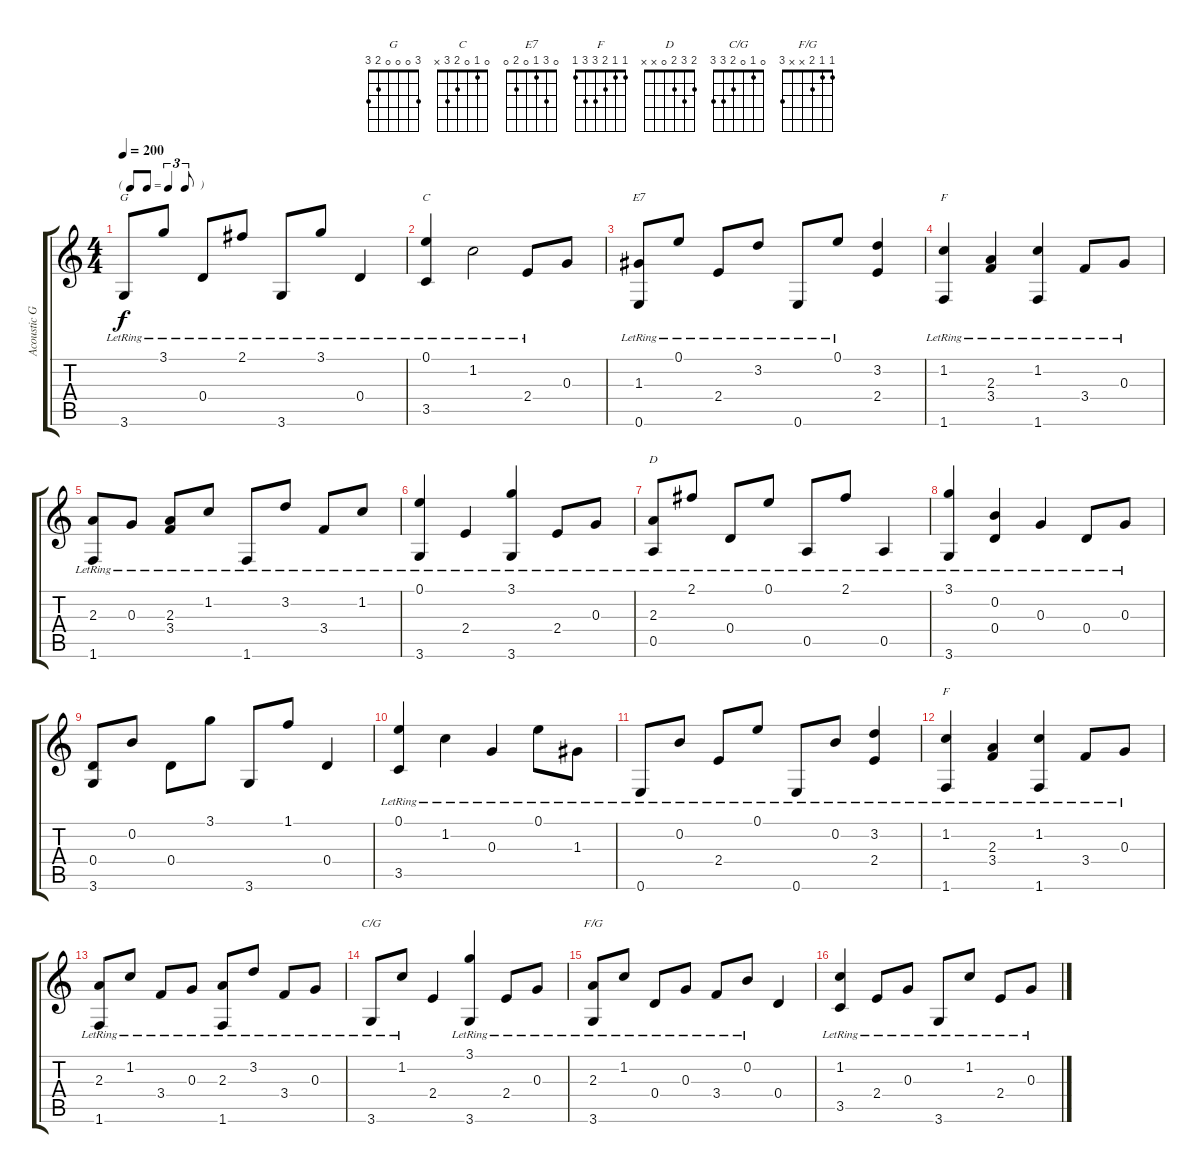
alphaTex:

\track ("Acoustic Guitar" "Acoustic G") {instrument acousticguitarsteel}
\staff {score tabs}
\tuning (E4 B3 G3 D3 A2 E2) {hide}
\chord ("G" 3 0 0 0 2 3)
\chord ("C" 0 1 0 2 3 x)
\chord ("E7" 0 3 1 0 2 0)
\chord ("F" 1 1 2 3 0 1)
\chord ("D" 2 3 2 0 x x)
\chord ("F" 1 1 2 3 3 1)
\chord ("C/G" 0 1 0 2 3 3)
\chord ("F/G" 1 1 2 x x 3)
\ts (4 4)
\tf triplet8th
\tempo 200
\clef g2
\ks c
3.6{lr}.8{ch "G" dy f instrument acousticguitarsteel} 3.1{lr}.8 0.4{lr}.8 2.1{lr}.8 3.6{lr}.8 3.1{lr}.8 0.4{lr}.4 |
(0.1{lr} 3.5{lr}).4{ch "C"} 1.2{lr}.2 2.4{lr}.8 0.3.8 |
(1.3{lr} 0.6{lr}).8{ch "E7"} 0.1{lr}.8 2.4{lr}.8 3.2{lr}.8 0.6{lr}.8 0.1{lr}.8 (3.2 2.4).4 |
(1.2{lr} 1.6{lr}).4{ch "F"} (2.3{lr} 3.4{lr}).4 (1.2{lr} 1.6{lr}).4 3.4{lr}.8 0.3{lr}.8 |
(2.3{lr} 1.6{lr}).8 0.3{lr}.8 (2.3{lr} 3.4{lr}).8 1.2{lr}.8 1.6{lr}.8 3.2{lr}.8 3.4{lr}.8 1.2{lr}.8 |
(0.1{lr} 3.6{lr}).4 2.4{lr}.4 (3.1{lr} 3.6{lr}).4 2.4{lr}.8 0.3{lr}.8 |
(2.3{lr} 0.5{lr}).8{ch "D"} 2.1{lr}.8 0.4{lr}.8 0.1{lr}.8 0.5{lr}.8 2.1{lr}.8 0.5{lr}.4 |
(3.1{lr} 3.6{lr}).4 (0.2{lr} 0.4{lr}).4 0.3{lr}.4 0.4{lr}.8 0.3{lr}.8 |
(0.4 3.6).8 0.2.8 0.4.8 3.1.8 3.6.8 1.1.8 0.4.4 |
(0.1{lr} 3.5{lr}).4 1.2{lr}.4 0.3{lr}.4 0.1{lr}.8 1.3{lr}.8 |
0.6{lr}.8 0.2{lr}.8 2.4{lr}.8 0.1{lr}.8 0.6{lr}.8 0.2{lr}.8 (3.2{lr} 2.4{lr}).4 |
(1.2{lr} 1.6{lr}).4{ch "F"} (2.3{lr} 3.4{lr}).4 (1.2{lr} 1.6{lr}).4 3.4{lr}.8 0.3{lr}.8 |
(2.3{lr} 1.6{lr}).8 1.2{lr}.8 3.4{lr}.8 0.3{lr}.8 (2.3{lr} 1.6{lr}).8 3.2{lr}.8 3.4{lr}.8 0.3{lr}.8 |
3.6{lr}.8{ch "C/G"} 1.2{lr}.8 2.4.4 (3.1{lr} 3.6{lr}).4 2.4{lr}.8 0.3{lr}.8 |
(2.3{lr} 3.6{lr}).8{ch "F/G"} 1.2{lr}.8 0.4{lr}.8 0.3{lr}.8 3.4{lr}.8 0.2{lr}.8 0.4.4 |
(1.2{lr} 3.5{lr}).4 2.4{lr}.8 0.3{lr}.8 3.6{lr}.8 1.2{lr}.8 2.4{lr}.8 0.3{lr}.8
